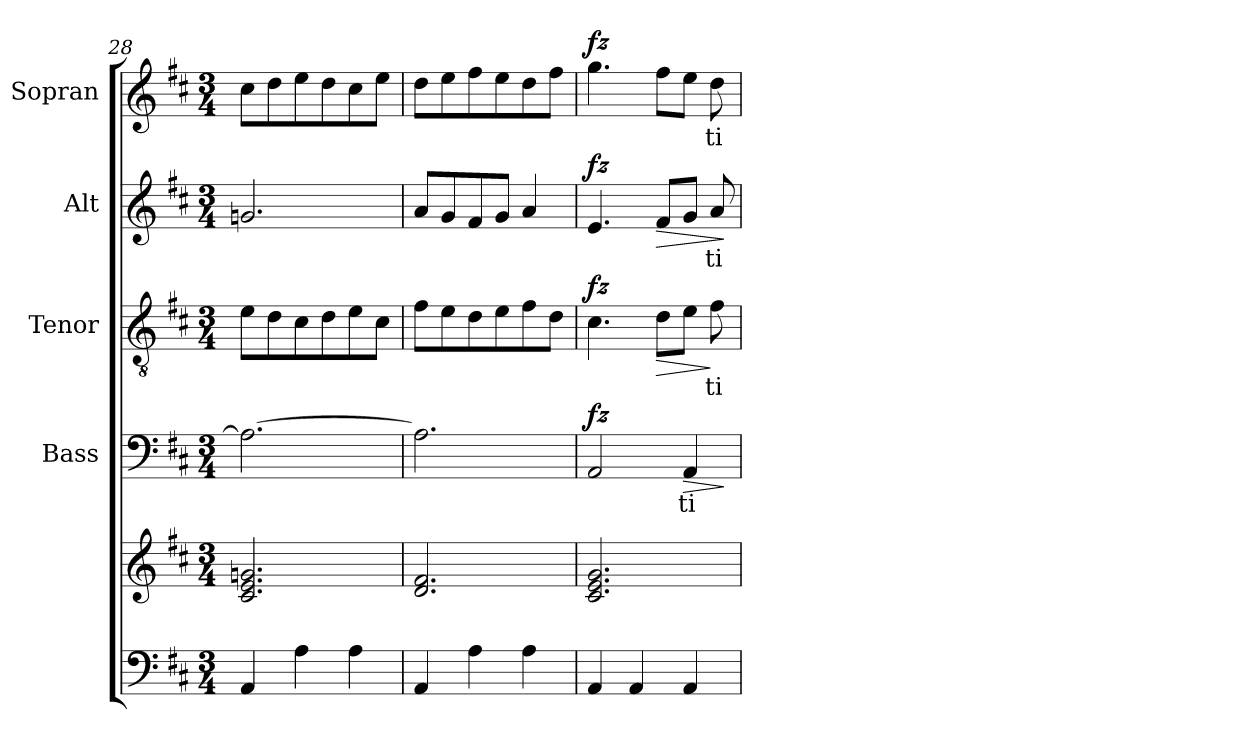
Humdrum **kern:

**kern	**kern	**kern	**text	**dynam	**kern	**text	**dynam	**kern	**text	**dynam	**kern	**text	**dynam
*part5	*part5	*part4	*part4	*part4	*part3	*part3	*part3	*part2	*part2	*part2	*part1	*part1	*part1
*staff6	*staff5	*staff4	*staff4	*staff4	*staff3	*staff3	*staff3	*staff2	*staff2	*staff2	*staff1	*staff1	*staff1
*	*	*I"Bass	*	*	*I"Tenor	*	*	*I"Alt	*	*	*I"Sopran	*	*
*	*	*I'B.	*	*	*I'T.	*	*	*I'A.	*	*	*I'S.	*	*
*clefF4	*clefG2	*clefF4	*	*	*clefGv2	*	*	*clefG2	*	*	*clefG2	*	*
*k[f#c#]	*k[f#c#]	*k[f#c#]	*	*	*k[f#c#]	*	*	*k[f#c#]	*	*	*k[f#c#]	*	*
*D:	*D:	*D:	*	*	*D:	*	*	*D:	*	*	*D:	*	*
*M3/4	*M3/4	*M3/4	*	*	*M3/4	*	*	*M3/4	*	*	*M3/4	*	*
=28	=28	=28	=28	=28	=28	=28	=28	=28	=28	=28	=28	=28	=28
4AA/	2.c#/ 2.e/ 2.gn/	2.A\_	.	.	8e\L	.	.	2.gn/	.	.	8cc#\L	.	.
.	.	.	.	.	8d\	.	.	.	.	.	8dd\	.	.
4A\	.	.	.	.	8c#\	.	.	.	.	.	8ee\	.	.
.	.	.	.	.	8d\	.	.	.	.	.	8dd\	.	.
4A\	.	.	.	.	8e\	.	.	.	.	.	8cc#\	.	.
.	.	.	.	.	8c#\J	.	.	.	.	.	8ee\J	.	.
=29	=29	=29	=29	=29	=29	=29	=29	=29	=29	=29	=29	=29	=29
4AA/	2.d/ 2.f#/	2.A\]	.	.	8f#\L	.	.	8a/L	.	.	8dd\L	.	.
.	.	.	.	.	8e\	.	.	8g/	.	.	8ee\	.	.
4A\	.	.	.	.	8d\	.	.	8f#/	.	.	8ff#\	.	.
.	.	.	.	.	8e\	.	.	8g/J	.	.	8ee\	.	.
4A\	.	.	.	.	8f#\	.	.	4a/	.	.	8dd\	.	.
.	.	.	.	.	8d\J	.	.	.	.	.	8ff#\J	.	.
=30	=30	=30	=30	=30	=30	=30	=30	=30	=30	=30	=30	=30	=30
!	!	!	!	!LO:DY:a	!	!	!LO:DY:a	!	!	!LO:DY:a	!	!	!LO:DY:a
4AA/	2.c#/ 2.e/ 2.g/	2AA/	.	fz	4.c#\	.	fz	4.e/	.	fz	4.gg\	.	fz
4AA/	.	.	.	.	.	.	.	.	.	.	.	.	.
!	!	!	!	!	!	!	!LO:HP:b	!	!	!LO:HP:b	!	!	!
.	.	.	.	.	8d\L	.	>	8f#/L	.	>	8ff#\L	.	.
!	!	!	!LO:LY:b	!LO:HP:b	!	!	!	!	!	!	!	!	!
4AA/	.	4AA/	-ti-	>	8e\J	.	.	8g/J	.	.	8ee\J	.	.
!	!	!	!	!	!	!LO:LY:b	!	!	!LO:LY:b	!	!	!LO:LY:b	!
.	.	.	.	.	8f#\	-ti-	]	8a/	-ti-	.	8dd\	-ti-	.
.	.	.	.	]	.	.	.	.	.	]	.	.	.
=	=	=	=	=	=	=	=	=	=	=	=	=	=
*-	*-	*-	*-	*-	*-	*-	*-	*-	*-	*-	*-	*-	*-
